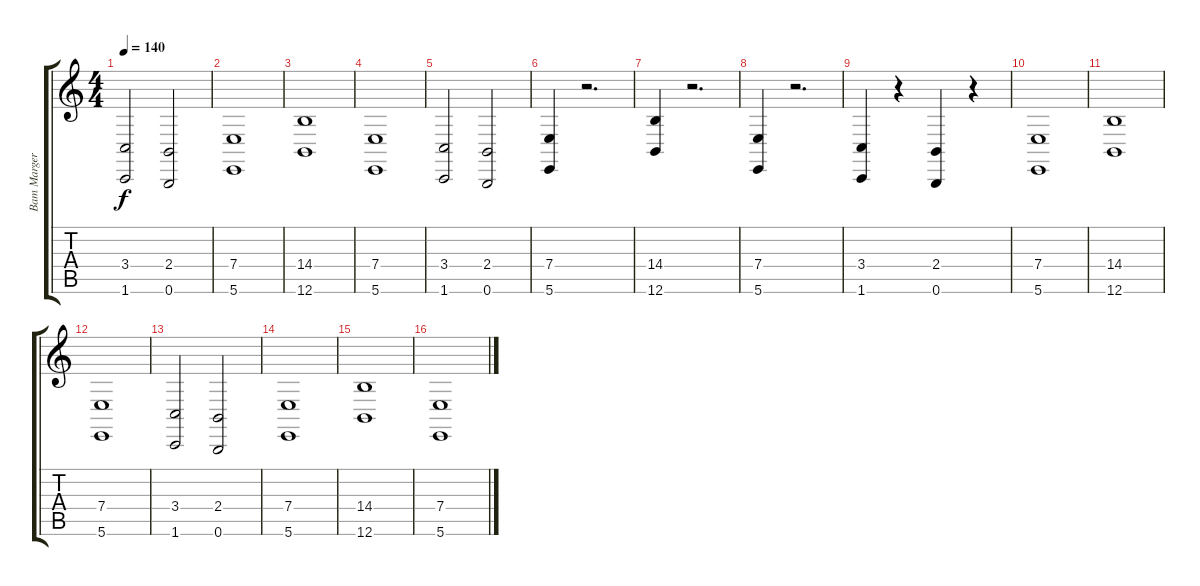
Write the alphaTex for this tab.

\track ("Bam Margera" "Bam Marger") {instrument lead8bassandlead}
\staff {score tabs}
\tuning (B3 Gb3 D3 A2 E2 B1) {hide}
\ts (4 4)
\tempo 140
\clef g2
\ks c
(3.4 1.6).2{dy f} (2.4 0.6).2 |
(7.4 5.6).1 |
(14.4 12.6).1 |
(7.4 5.6).1 |
(3.4 1.6).2 (2.4 0.6).2 |
(7.4 5.6).4 r.2{d} |
(14.4 12.6).4 r.2{d} |
(7.4 5.6).4 r.2{d} |
(3.4 1.6).4 r.4 (2.4 0.6).4 r.4 |
(7.4 5.6).1 |
(14.4 12.6).1 |
(7.4 5.6).1 |
(3.4 1.6).2 (2.4 0.6).2 |
(7.4 5.6).1 |
(14.4 12.6).1 |
(7.4 5.6).1
